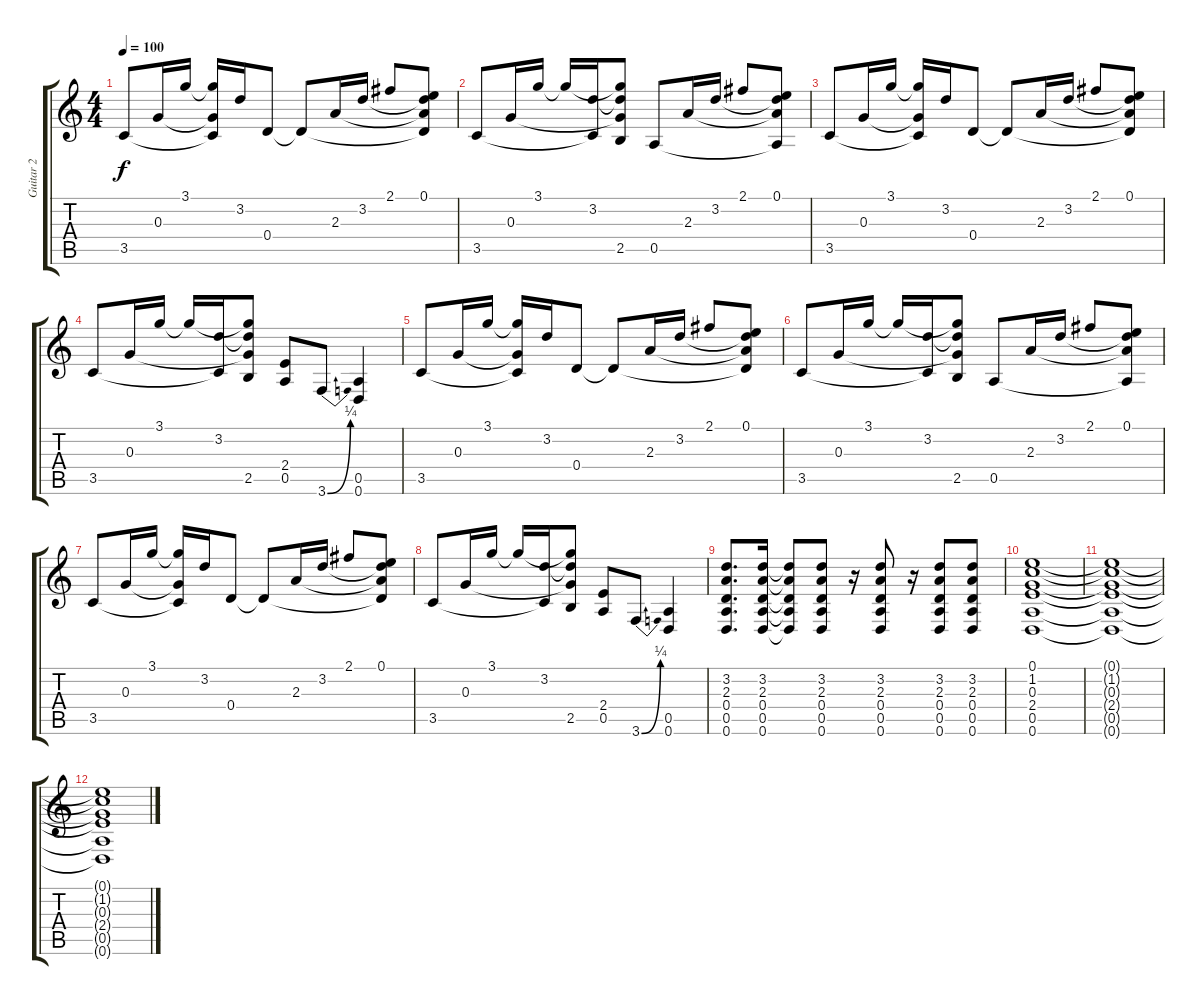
\track ("Guitar 2" "Guitar 2") {instrument distortionguitar}
\staff {score tabs}
\tuning (E4 B3 G3 D3 A2 D2) {hide}
\ts (4 4)
\tempo 100
\clef g2
\ks c
3.5.8{dy f} 0.3.16 3.1.16 (3.1{t} 0.3{t} 3.5{t}).16 3.2.16 0.4.8 0.4{t}.8 2.3.16 3.2.16 2.1.8 (0.1 3.2{t} 2.3{t} 0.4{t}).8 |
3.5.8 0.3.16 3.1.16 3.1{t}.16 (3.2 3.5{t}).16 (3.1{t} 3.2{t} 0.3{t} 2.5).8 0.5.8 2.3.16 3.2.16 2.1.8 (0.1 3.2{t} 2.3{t} 0.5{t}).8 |
3.5.8 0.3.16 3.1.16 (3.1{t} 0.3{t} 3.5{t}).16 3.2.16 0.4.8 0.4{t}.8 2.3.16 3.2.16 2.1.8 (0.1 3.2{t} 2.3{t} 0.4{t}).8 |
3.5.8 0.3.16 3.1.16 3.1{t}.16 (3.2 3.5{t}).16 (3.1{t} 3.2{t} 0.3{t} 2.5).8 (2.4 0.5).8 3.6{be (bend 0 0 60 1)}.8 (0.5 0.6).4 |
3.5.8 0.3.16 3.1.16 (3.1{t} 0.3{t} 3.5{t}).16 3.2.16 0.4.8 0.4{t}.8 2.3.16 3.2.16 2.1.8 (0.1 3.2{t} 2.3{t} 0.4{t}).8 |
3.5.8 0.3.16 3.1.16 3.1{t}.16 (3.2 3.5{t}).16 (3.1{t} 3.2{t} 0.3{t} 2.5).8 0.5.8 2.3.16 3.2.16 2.1.8 (0.1 3.2{t} 2.3{t} 0.5{t}).8 |
3.5.8 0.3.16 3.1.16 (3.1{t} 0.3{t} 3.5{t}).16 3.2.16 0.4.8 0.4{t}.8 2.3.16 3.2.16 2.1.8 (0.1 3.2{t} 2.3{t} 0.4{t}).8 |
3.5.8 0.3.16 3.1.16 3.1{t}.16 (3.2 3.5{t}).16 (3.1{t} 3.2{t} 0.3{t} 2.5).8 (2.4 0.5).8 3.6{be (bend 0 0 60 1)}.8 (0.5 0.6).4 |
(3.2 2.3 0.4 0.5 0.6).8{d} (3.2 2.3 0.4 0.5 0.6).16 (3.2{t} 2.3{t} 0.4{t} 0.5{t} 0.6{t}).8 (3.2 2.3 0.4 0.5 0.6).8 r.16 (3.2 2.3 0.4 0.5 0.6).8 r.16 (3.2 2.3 0.4 0.5 0.6).8 (3.2 2.3 0.4 0.5 0.6).8 |
(0.1 1.2 0.3 2.4 0.5 0.6).1 |
(0.1{t} 1.2{t} 0.3{t} 2.4{t} 0.5{t} 0.6{t}).1{volume 0} |
(0.1{t} 1.2{t} 0.3{t} 2.4{t} 0.5{t} 0.6{t}).1
